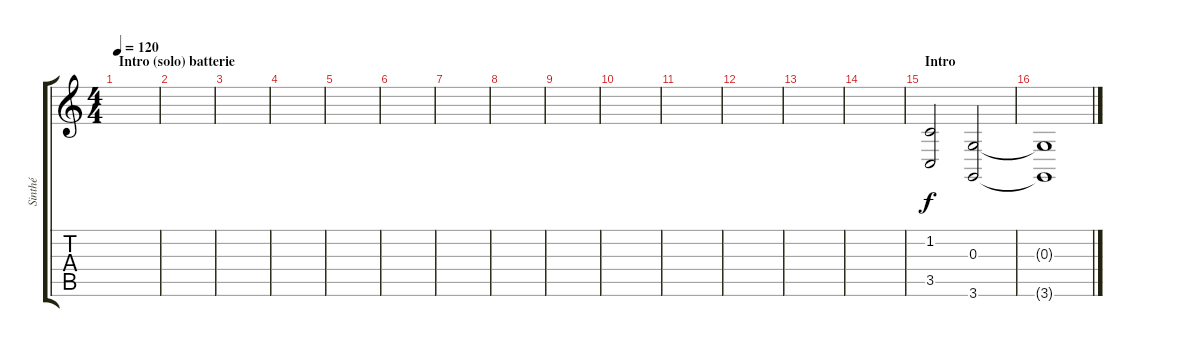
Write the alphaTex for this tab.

\track ("Sinthé" "Sinthé") {instrument pad4choir}
\staff {score tabs}
\tuning (E4 B3 G3 D3 A2 E2) {hide}
\ts (4 4)
\section ("" "Intro (solo) batterie")
\tempo 120
\clef g2
\ks c
|
|
|
|
|
|
|
|
|
|
|
|
|
|
\section ("" "Intro")
(1.2 3.5).2 (0.3 3.6).2 |
(0.3{t} 3.6{t}).1
